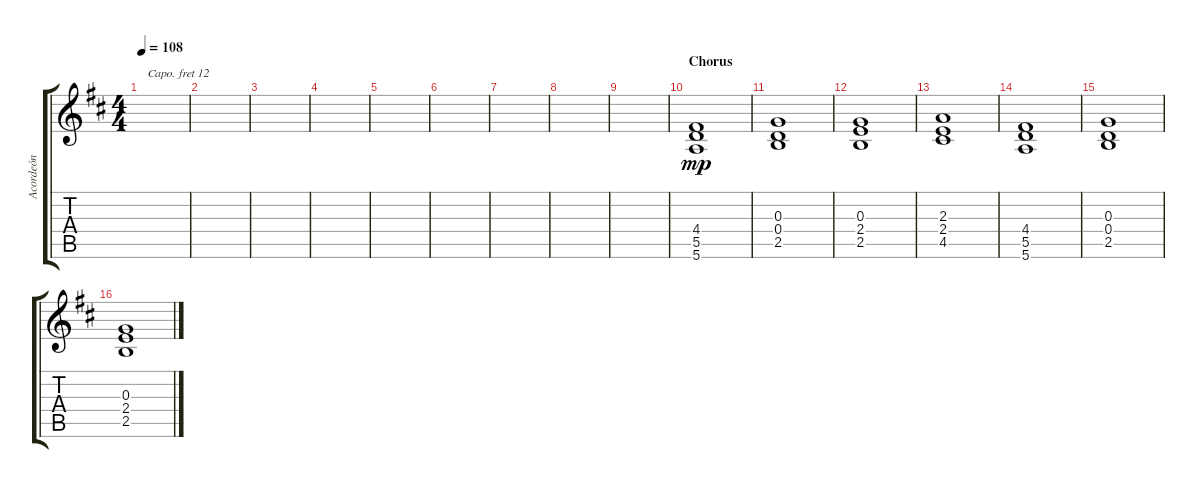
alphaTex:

\track ("Acordeón" "Acordeón") {instrument accordion}
\staff {score tabs}
\capo 12
\tuning (E4 B3 G3 D3 A2 E2) {hide}
\ts (4 4)
\tempo 108
\clef g2
\ks bminor
|
|
|
|
|
|
|
|
|
\section ("" "Chorus")
(4.4 5.5 5.6).1{dy mp} |
(0.3 0.4 2.5).1 |
(0.3 2.4 2.5).1 |
(2.3 2.4 4.5).1 |
(4.4 5.5 5.6).1 |
(0.3 0.4 2.5).1 |
(0.3 2.4 2.5).1
